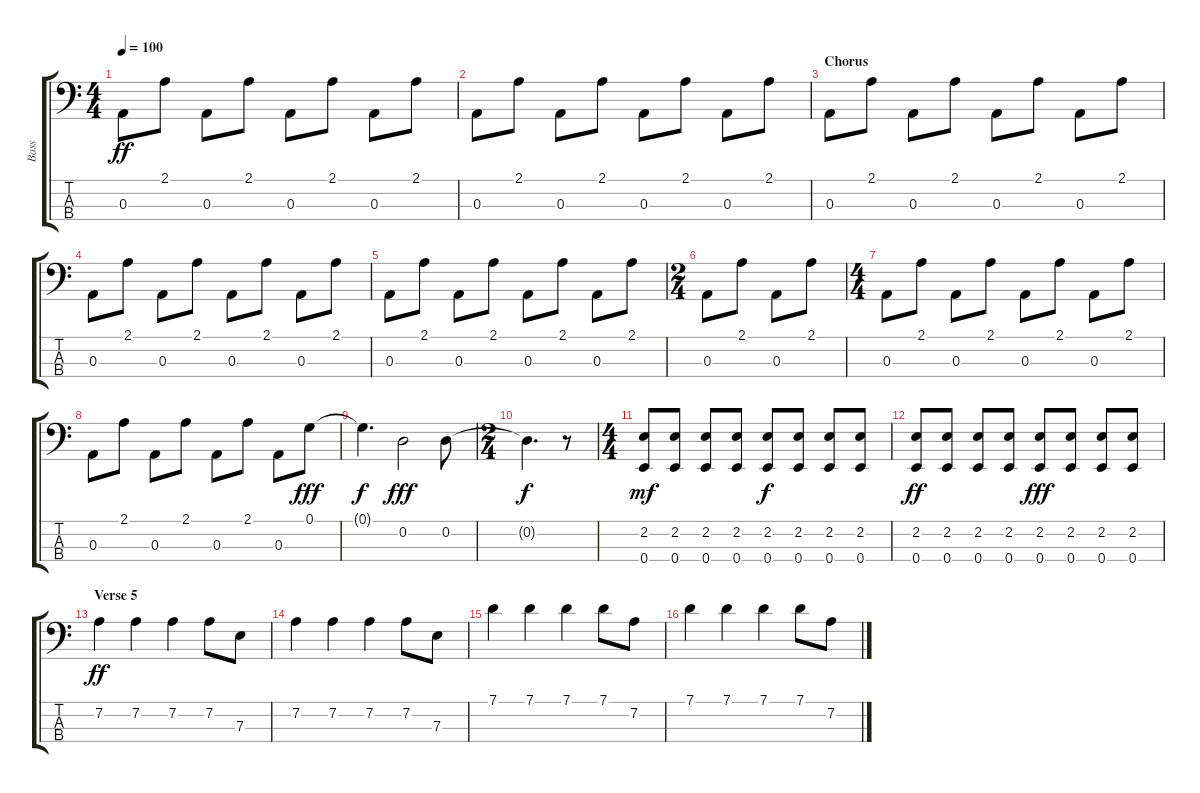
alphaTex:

\track ("Bass" "Bass") {instrument acousticbass}
\staff {score tabs}
\tuning (G2 D2 A1 E1) {hide}
\ts (4 4)
\tempo 100
\clef f4
\ks c
0.3.8{dy ff} 2.1.8 0.3.8 2.1.8 0.3.8 2.1.8 0.3.8 2.1.8 |
0.3.8 2.1.8 0.3.8 2.1.8 0.3.8 2.1.8 0.3.8 2.1.8 |
\section ("" "Chorus")
0.3.8 2.1.8 0.3.8 2.1.8 0.3.8 2.1.8 0.3.8 2.1.8 |
0.3.8 2.1.8 0.3.8 2.1.8 0.3.8 2.1.8 0.3.8 2.1.8 |
0.3.8 2.1.8 0.3.8 2.1.8 0.3.8 2.1.8 0.3.8 2.1.8 |
\ts (2 4)
0.3.8 2.1.8 0.3.8 2.1.8 |
\ts (4 4)
0.3.8 2.1.8 0.3.8 2.1.8 0.3.8 2.1.8 0.3.8 2.1.8 |
0.3.8 2.1.8 0.3.8 2.1.8 0.3.8 2.1.8 0.3.8 0.1.8{dy fff} |
0.1{t}.4{d dy f} 0.2.2{dy fff} 0.2.8 |
\ts (2 4)
0.2{t}.4{d dy f} r.8 |
\ts (4 4)
(2.2 0.4).8{dy mf} (2.2 0.4).8 (2.2 0.4).8 (2.2 0.4).8 (2.2 0.4).8{dy f} (2.2 0.4).8 (2.2 0.4).8 (2.2 0.4).8 |
(2.2 0.4).8{dy ff} (2.2 0.4).8 (2.2 0.4).8 (2.2 0.4).8 (2.2 0.4).8{dy fff} (2.2 0.4).8 (2.2 0.4).8 (2.2 0.4).8 |
\section ("" "Verse 5")
7.2.4{dy ff} 7.2.4 7.2.4 7.2.8 7.3.8 |
7.2.4 7.2.4 7.2.4 7.2.8 7.3.8 |
7.1.4 7.1.4 7.1.4 7.1.8 7.2.8 |
7.1.4 7.1.4 7.1.4 7.1.8 7.2.8
